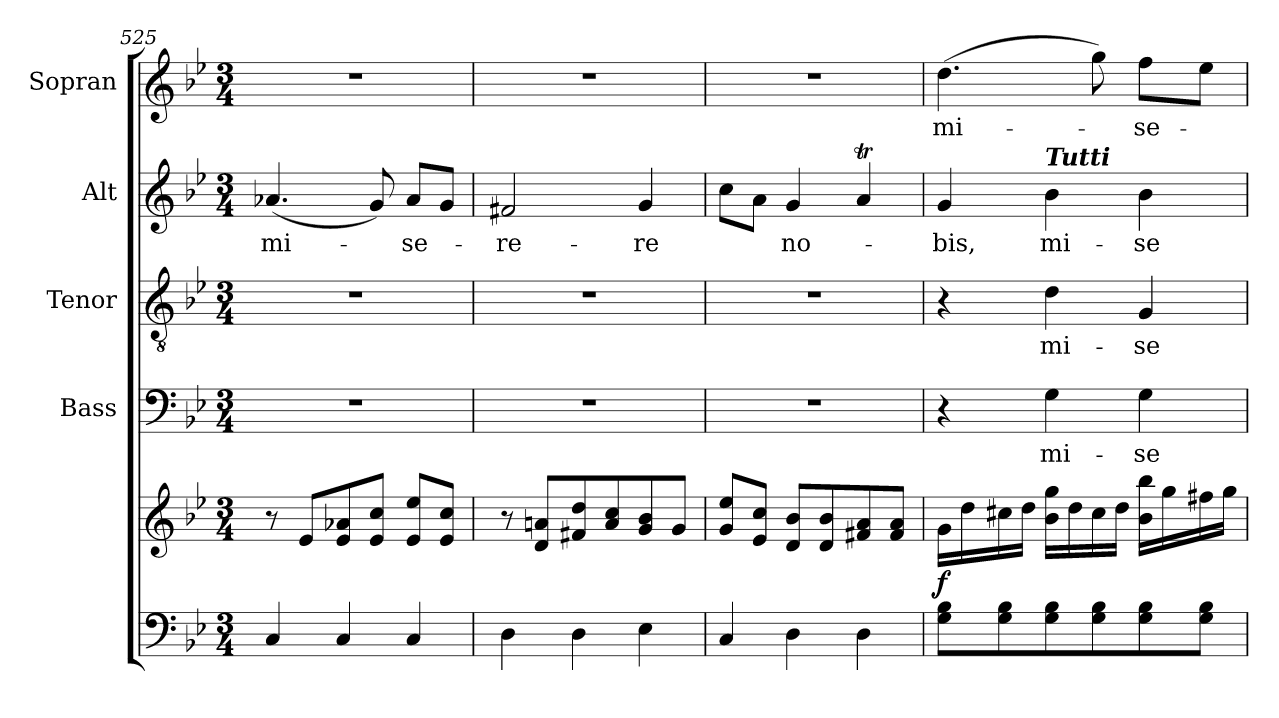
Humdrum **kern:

**kern	**kern	**dynam	**kern	**text	**kern	**text	**kern	**text	**kern	**text
*part5	*part5	*part5	*part4	*part4	*part3	*part3	*part2	*part2	*part1	*part1
*staff6	*staff5	*staff5/6	*staff4	*staff4	*staff3	*staff3	*staff2	*staff2	*staff1	*staff1
*	*	*	*I"Bass	*	*I"Tenor	*	*I"Alt	*	*I"Sopran	*
*	*	*	*I'B.	*	*I'T.	*	*I'A.	*	*I'S.	*
!!LO:LB:g=z
*clefF4	*clefG2	*	*clefF4	*	*clefGv2	*	*clefG2	*	*clefG2	*
*k[b-e-]	*k[b-e-]	*	*k[b-e-]	*	*k[b-e-]	*	*k[b-e-]	*	*k[b-e-]	*
*B-:	*B-:	*	*B-:	*	*B-:	*	*B-:	*	*B-:	*
*M3/4	*M3/4	*	*M3/4	*	*M3/4	*	*M3/4	*	*M3/4	*
=525	=525	=525	=525	=525	=525	=525	=525	=525	=525	=525
!	!	!	!	!	!	!	!	!LO:LY:b	!	!
4C/	8r	.	2.r	.	2.r	.	(<4.a-X/	mi-	2.r	.
.	8e-/L	.	.	.	.	.	.	.	.	.
4C/	8e-/ 8a-X/	.	.	.	.	.	.	.	.	.
.	8e-/ 8cc/J	.	.	.	.	.	8g/)	.	.	.
!	!	!	!	!	!	!	!	!LO:LY:b	!	!
4C/	8e-/ 8ee-/L	.	.	.	.	.	8a-/L	-se-	.	.
.	8e-/ 8cc/J	.	.	.	.	.	8g/J	.	.	.
=526	=526	=526	=526	=526	=526	=526	=526	=526	=526	=526
!	!	!	!	!	!	!	!	!LO:LY:b	!	!
4D\	8r	.	2.r	.	2.r	.	2f#X/	-re-	2.r	.
.	8d/ 8an/L	.	.	.	.	.	.	.	.	.
4D\	8f#X/ 8dd/	.	.	.	.	.	.	.	.	.
.	8a/ 8cc/	.	.	.	.	.	.	.	.	.
!	!	!	!	!	!	!	!	!LO:LY:b	!	!
4E-\	8g/ 8b-/	.	.	.	.	.	4g/	-re	.	.
.	8g/J	.	.	.	.	.	.	.	.	.
=527	=527	=527	=527	=527	=527	=527	=527	=527	=527	=527
4C/	8g/ 8ee-/L	.	2.r	.	2.r	.	8cc\L	.	2.r	.
.	8e-/ 8cc/J	.	.	.	.	.	8a\J	.	.	.
!	!	!	!	!	!	!	!	!LO:LY:b	!	!
4D\	8d/ 8b-/L	.	.	.	.	.	4g/	no-	.	.
.	8d/ 8b-/	.	.	.	.	.	.	.	.	.
4D\	8f#X/ 8a/	.	.	.	.	.	4at/	.	.	.
.	8f#/ 8a/J	.	.	.	.	.	.	.	.	.
=528	=528	=528	=528	=528	=528	=528	=528	=528	=528	=528
!	!	!LO:DY:b	!	!	!	!	!	!LO:LY:b	!	!LO:LY:b
8G\ 8B-\L	16g\LL	f	4r	.	4r	.	4g/	-bis,	(>4.dd\	mi-
.	16dd\	.	.	.	.	.	.	.	.	.
8G\ 8B-\	16cc#X\	.	.	.	.	.	.	.	.	.
.	16dd\JJ	.	.	.	.	.	.	.	.	.
!	!	!	!	!	!	!	!LO:TX:a:Bi:t=Tutti	!	!	!
!	!	!	!	!LO:LY:b	!	!LO:LY:b	!	!LO:LY:b	!	!
8G\ 8B-\	16b-\ 16gg\LL	.	4G\	mi-	4d\	mi-	4b-\	mi-	.	.
.	16dd\	.	.	.	.	.	.	.	.	.
8G\ 8B-\	16cc#\	.	.	.	.	.	.	.	8gg\)	.
.	16dd\JJ	.	.	.	.	.	.	.	.	.
!	!	!	!	!LO:LY:b	!	!LO:LY:b	!	!LO:LY:b	!	!LO:LY:b
8G\ 8B-\	16b-\ 16bb-\LL	.	4G\	-se-	4G/	-se-	4b-\	-se-	8ff\L	-se-
.	16gg\	.	.	.	.	.	.	.	.	.
8G\ 8B-\J	16ff#X\	.	.	.	.	.	.	.	8ee-\J	.
.	16gg\JJ	.	.	.	.	.	.	.	.	.
=	=	=	=	=	=	=	=	=	=	=
*-	*-	*-	*-	*-	*-	*-	*-	*-	*-	*-
